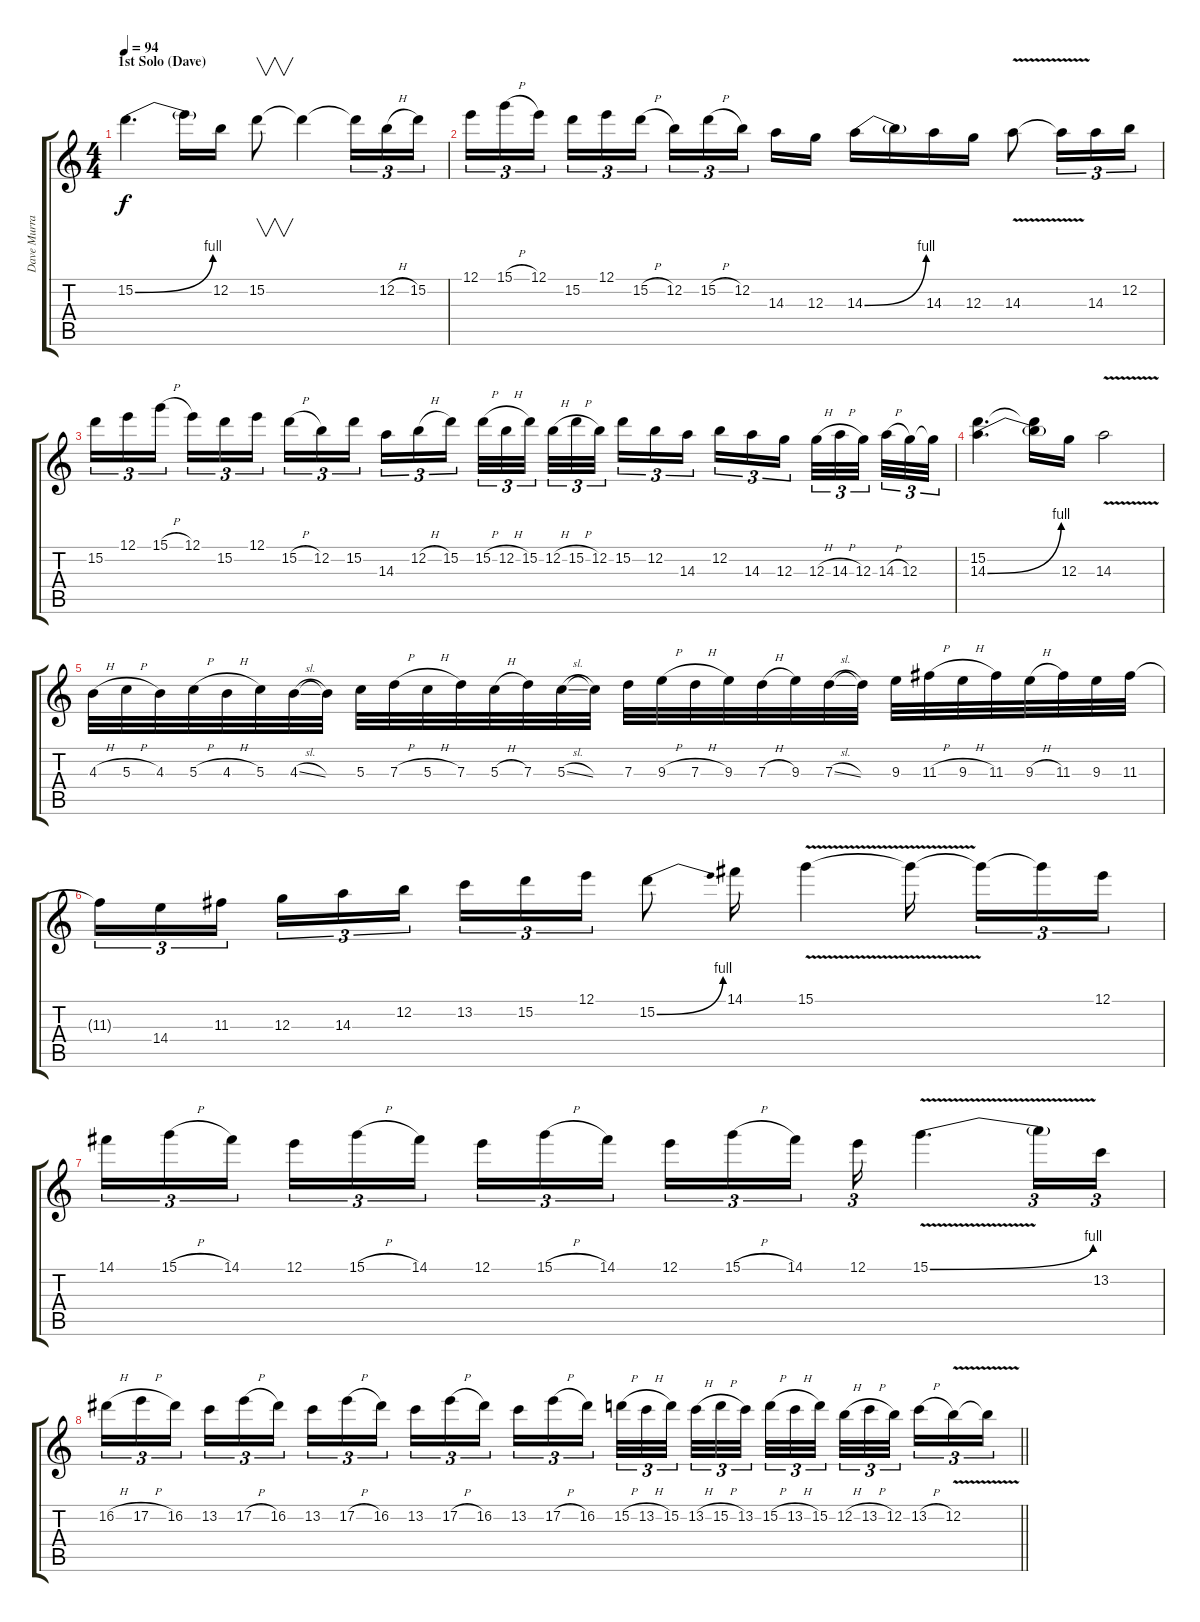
\track ("Dave Murray" "Dave Murra") {instrument overdrivenguitar}
\staff {score tabs}
\tuning (E4 B3 G3 D3 A2 E2) {hide}
\ts (4 4)
\section ("" "1st Solo (Dave)")
\tempo 94
\clef g2
\ks c
15.2{be (bend 0 0 60 4)}.4{d dy f instrument overdrivenguitar} 15.2{t}.16 12.2.16 15.2.8{v} 15.2{t}.4 15.2{t}.16{tu (3 2)} 12.2{h}.16{tu (3 2)} 15.2.16{tu (3 2)} |
12.1.16{tu (3 2)} 15.1{h}.16{tu (3 2)} 12.1.16{tu (3 2) beam splitsecondary} 15.2.16{tu (3 2)} 12.1.16{tu (3 2)} 15.2{h}.16{tu (3 2)} 12.2.16{tu (3 2)} 15.2{h}.16{tu (3 2)} 12.2.16{tu (3 2) beam splitsecondary} 14.3.16 12.3.16 14.3{be (bend 0 0 60 4)}.16 14.3{t}.16 14.3.16 12.3.16 14.3{v}.8 14.3{t}.16{tu (3 2)} 14.3.16{tu (3 2)} 12.2.16{tu (3 2)} |
15.2.16{tu (3 2)} 12.1.16{tu (3 2)} 15.1{h}.16{tu (3 2) beam splitsecondary} 12.1.16{tu (3 2)} 15.2.16{tu (3 2)} 12.1.16{tu (3 2)} 15.2{h}.16{tu (3 2)} 12.2.16{tu (3 2)} 15.2.16{tu (3 2) beam splitsecondary} 14.3.16{tu (3 2)} 12.2{h}.16{tu (3 2)} 15.2.16{tu (3 2)} 15.2{h}.32{tu (3 2)} 12.2{h}.32{tu (3 2)} 15.2.32{tu (3 2) beam splitsecondary} 12.2{h}.32{tu (3 2)} 15.2{h}.32{tu (3 2)} 12.2.32{tu (3 2) beam splitsecondary} 15.2.16{tu (3 2)} 12.2.16{tu (3 2)} 14.3.16{tu (3 2)} 12.2.16{tu (3 2)} 14.3.16{tu (3 2)} 12.3.16{tu (3 2) beam splitsecondary} 12.3{h}.32{tu (3 2)} 14.3{h}.32{tu (3 2)} 12.3.32{tu (3 2) beam splitsecondary} 14.3{h}.32{tu (3 2)} 12.3.32{tu (3 2)} 12.3{t}.32{tu (3 2)} |
(15.2 14.3{be (bend 0 0 60 4)}).4{d} (15.2{t} 14.3{t}).16 12.3.16 14.3{v}.2 |
4.3{h}.32 5.3{h}.32 4.3.32 5.3{h}.32 4.3{h}.32 5.3.32 4.3{sl}.32 4.3{t}.32 5.3.32 7.3{h}.32 5.3{h}.32 7.3.32 5.3{h}.32 7.3.32 5.3{sl}.32 5.3{t}.32 7.3.32 9.3{h}.32 7.3{h}.32 9.3.32 7.3{h}.32 9.3.32 7.3{sl}.32 7.3{t}.32 9.3.32 11.3{h}.32 9.3{h}.32 11.3.32 9.3{h}.32 11.3.32 9.3.32 11.3.32 |
11.3{t}.16{tu (3 2)} 14.4.16{tu (3 2)} 11.3.16{tu (3 2) beam splitsecondary} 12.3.16{tu (3 2)} 14.3.16{tu (3 2)} 12.2.16{tu (3 2)} 13.2.16{tu (3 2)} 15.2.16{tu (3 2)} 12.1.16{tu (3 2)} 15.2{be (bend 0 0 60 4)}.8 14.1.16 15.1{v}.4 15.1{t}.16{beam splitsecondary} 15.1{t}.16{tu (3 2)} 15.1{t}.16{tu (3 2)} 12.1.16{tu (3 2)} |
14.1.16{tu (3 2)} 15.1{h}.16{tu (3 2)} 14.1.16{tu (3 2) beam splitsecondary} 12.1.16{tu (3 2)} 15.1{h}.16{tu (3 2)} 14.1.16{tu (3 2)} 12.1.16{tu (3 2)} 15.1{h}.16{tu (3 2)} 14.1.16{tu (3 2) beam splitsecondary} 12.1.16{tu (3 2)} 15.1{h}.16{tu (3 2)} 14.1.16{tu (3 2)} 12.1.16{tu (3 2)} 15.1{be (bend 0 0 60 4) v}.4{d} 15.1{t}.16{tu (3 2)} 13.2.16{tu (3 2)} |
\barLineRight lightlight
16.2{h}.16{tu (3 2)} 17.2{h}.16{tu (3 2)} 16.2.16{tu (3 2) beam splitsecondary} 13.2.16{tu (3 2)} 17.2{h}.16{tu (3 2)} 16.2.16{tu (3 2)} 13.2.16{tu (3 2)} 17.2{h}.16{tu (3 2)} 16.2.16{tu (3 2) beam splitsecondary} 13.2.16{tu (3 2)} 17.2{h}.16{tu (3 2)} 16.2.16{tu (3 2)} 13.2.16{tu (3 2)} 17.2{h}.16{tu (3 2)} 16.2.16{tu (3 2) beam splitsecondary} 15.2{h}.32{tu (3 2)} 13.2{h}.32{tu (3 2)} 15.2.32{tu (3 2) beam splitsecondary} 13.2{h}.32{tu (3 2)} 15.2{h}.32{tu (3 2)} 13.2.32{tu (3 2)} 15.2{h}.32{tu (3 2)} 13.2{h}.32{tu (3 2)} 15.2.32{tu (3 2) beam splitsecondary} 12.2{h}.32{tu (3 2)} 13.2{h}.32{tu (3 2)} 12.2.32{tu (3 2) beam splitsecondary} 13.2{h}.16{tu (3 2)} 12.2{v}.16{tu (3 2)} 12.2{t}.16{tu (3 2)}
